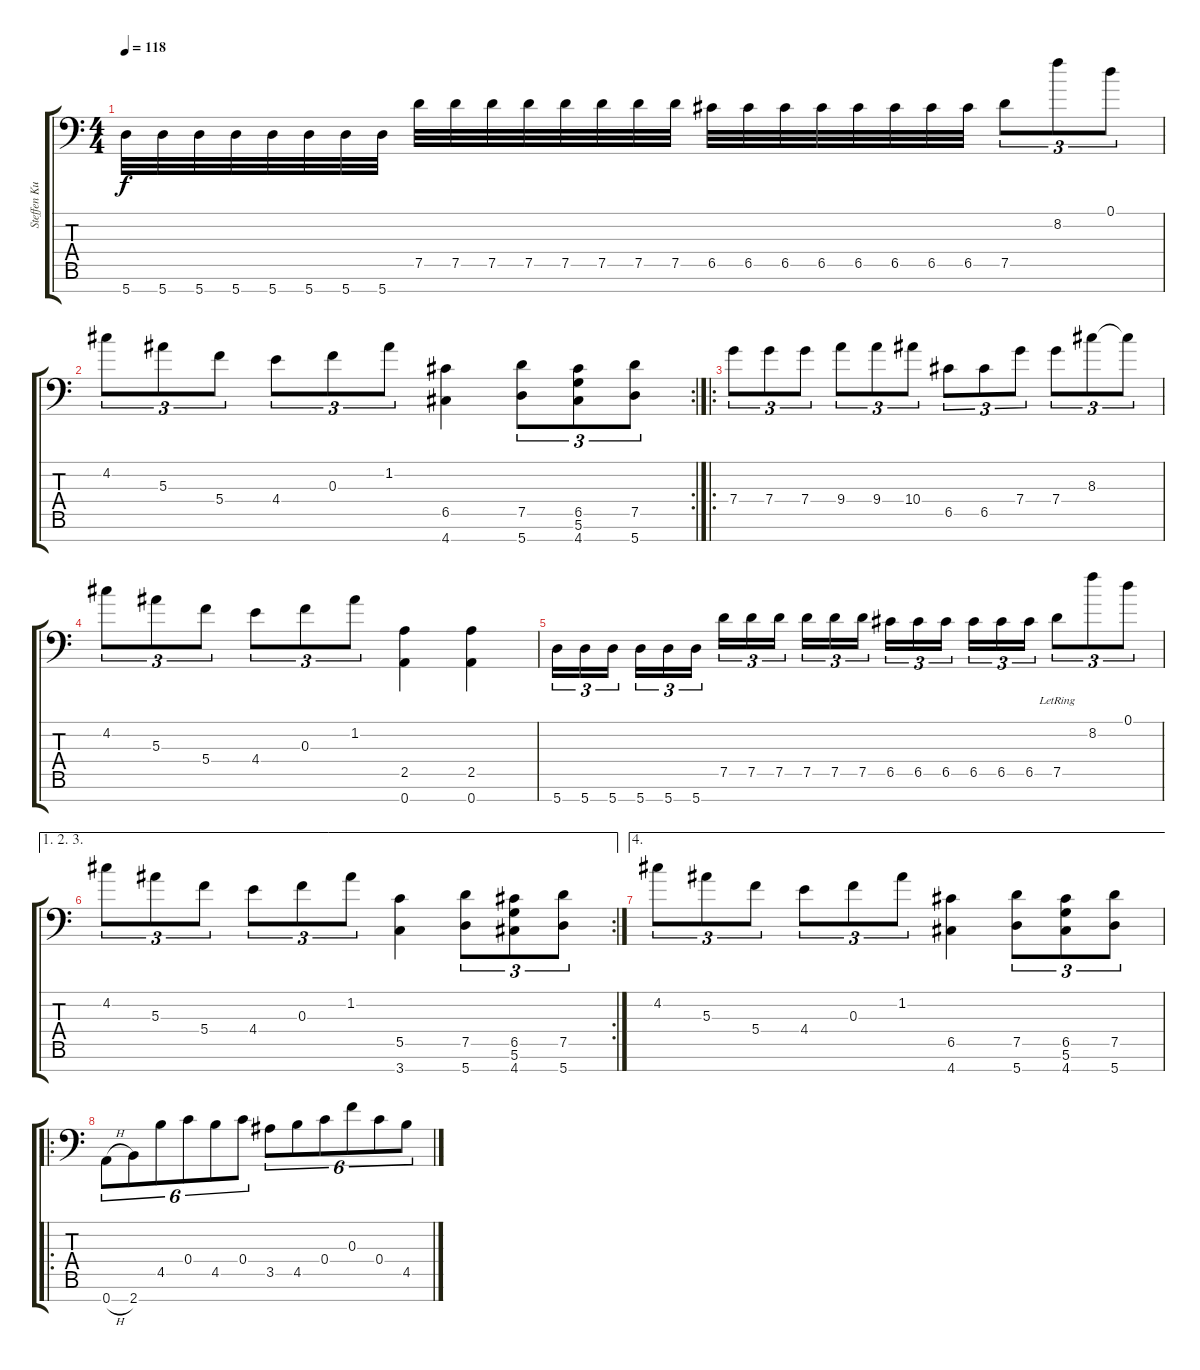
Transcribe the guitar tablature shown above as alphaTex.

\track ("Steffen Kummerer" "Steffen Ku") {instrument distortionguitar}
\staff {score tabs}
\tuning (D4 A3 F3 C3 G2 D2 A1) {hide}
\ts (4 4)
\tempo 118
\clef f4
\ks c
5.7.32{dy f} 5.7.32 5.7.32 5.7.32 5.7.32 5.7.32 5.7.32 5.7.32 7.5.32 7.5.32 7.5.32 7.5.32 7.5.32 7.5.32 7.5.32 7.5.32 6.5.32 6.5.32 6.5.32 6.5.32 6.5.32 6.5.32 6.5.32 6.5.32 7.5.8{tu (3 2)} 8.2.8{tu (3 2)} 0.1.8{tu (3 2)} |
\rc 2
4.2.8{tu (3 2)} 5.3.8{tu (3 2)} 5.4.8{tu (3 2)} 4.4.8{tu (3 2)} 0.3.8{tu (3 2)} 1.2.8{tu (3 2)} (6.5 4.7).4 (7.5 5.7).8{tu (3 2)} (6.5 5.6 4.7).8{tu (3 2)} (7.5 5.7).8{tu (3 2)} |
\ro
7.4.8{tu (3 2)} 7.4.8{tu (3 2)} 7.4.8{tu (3 2)} 9.4.8{tu (3 2)} 9.4.8{tu (3 2)} 10.4.8{tu (3 2)} 6.5.8{tu (3 2)} 6.5.8{tu (3 2)} 7.4.8{tu (3 2)} 7.4.8{tu (3 2)} 8.3.8{tu (3 2)} 8.3{t}.8{tu (3 2)} |
4.2.8{tu (3 2)} 5.3.8{tu (3 2)} 5.4.8{tu (3 2)} 4.4.8{tu (3 2)} 0.3.8{tu (3 2)} 1.2.8{tu (3 2)} (2.5 0.7).4 (2.5 0.7).4 |
5.7.16{tu (3 2)} 5.7.16{tu (3 2)} 5.7.16{tu (3 2) beam splitsecondary} 5.7.16{tu (3 2)} 5.7.16{tu (3 2)} 5.7.16{tu (3 2)} 7.5.16{tu (3 2)} 7.5.16{tu (3 2)} 7.5.16{tu (3 2) beam splitsecondary} 7.5.16{tu (3 2)} 7.5.16{tu (3 2)} 7.5.16{tu (3 2)} 6.5.16{tu (3 2)} 6.5.16{tu (3 2)} 6.5.16{tu (3 2) beam splitsecondary} 6.5.16{tu (3 2)} 6.5.16{tu (3 2)} 6.5.16{tu (3 2)} 7.5{lr}.8{tu (3 2)} 8.2.8{tu (3 2)} 0.1.8{tu (3 2)} |
\ae (1 2 3)
\rc 2
4.2.8{tu (3 2)} 5.3.8{tu (3 2)} 5.4.8{tu (3 2)} 4.4.8{tu (3 2)} 0.3.8{tu (3 2)} 1.2.8{tu (3 2)} (5.5 3.7).4 (7.5 5.7).8{tu (3 2)} (6.5 5.6 4.7).8{tu (3 2)} (7.5 5.7).8{tu (3 2)} |
\ae 4
4.2.8{tu (3 2)} 5.3.8{tu (3 2)} 5.4.8{tu (3 2)} 4.4.8{tu (3 2)} 0.3.8{tu (3 2)} 1.2.8{tu (3 2)} (6.5 4.7).4 (7.5 5.7).8{tu (3 2)} (6.5 5.6 4.7).8{tu (3 2)} (7.5 5.7).8{tu (3 2)} |
\ro
0.7{h}.8{tu (6 4)} 2.7.8{tu (6 4)} 4.5.8{tu (6 4)} 0.4.8{tu (6 4)} 4.5.8{tu (6 4)} 0.4.8{tu (6 4)} 3.5.8{tu (6 4)} 4.5.8{tu (6 4)} 0.4.8{tu (6 4)} 0.3.8{tu (6 4)} 0.4.8{tu (6 4)} 4.5.8{tu (6 4)}
